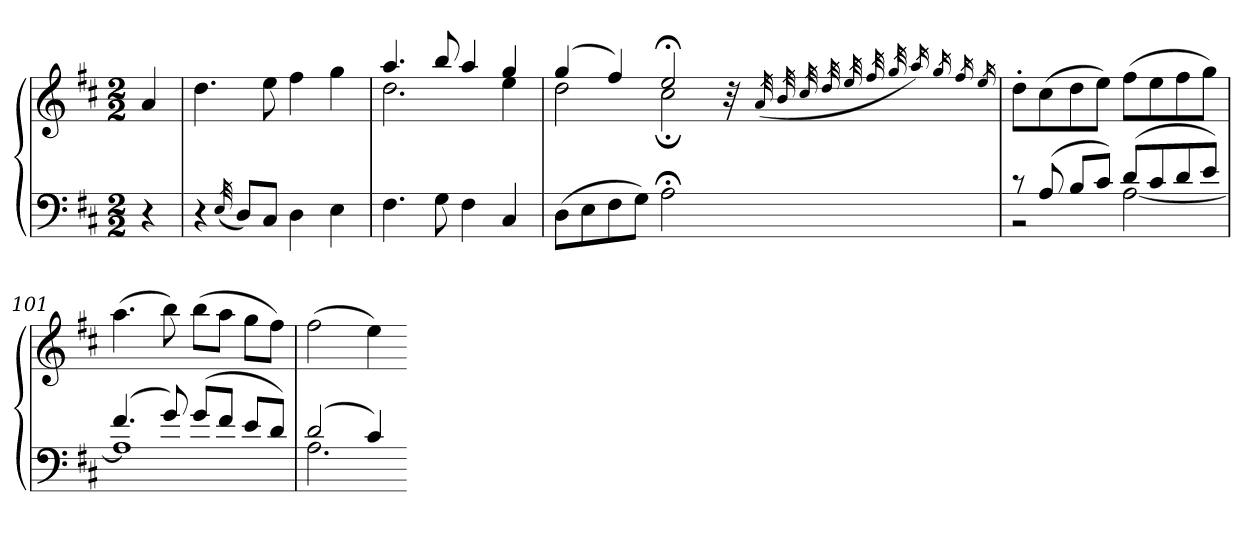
**kern	**kern
*part1	*part1
*staff2	*staff1
*clefF4	*clefG2
*k[f#c#]	*k[f#c#]
*D:	*D:
*M2/2	*M2/2
=	=
4r	4a
=97	=97
4r	4.dd
(32qE	.
8DL)	.
8C#J	8ee
4D	4ff#
4E	4gg
=98	=98
*	*^
4.F#	4.aa	2.dd
8G	8bb	.
4F#	4aa	.
4C#	4gg	4ee
=99	=99	=99
(8DL	(4gg	2dd
8E	.	.
8F#	4ff#)	.
8GJ)	.	.
2A;<	2ee;<	2cc#;<
*	*v	*v
.	32qr
.	(32qa
.	32qb
.	32qcc#
.	32qdd
.	32qee
.	32qff#
.	32qgg
.	16qaa)
.	16qgg
.	16qff#
.	16qee
=100	=100
*^	*
8r	2r	8dd'L
(8A	.	(8cc#
8BL	.	8dd
8c#J)	.	8eeJ)
(8dL	[2A	(8ff#L
8c#	.	8ee
8d	.	8ff#
8eJ)	.	8ggJ)
=101	=101	=101
(4.f#	1A]	(4.aa
8g)	.	8bb)
(8gL	.	(8bbL
8f#J	.	8aaJ
8eL	.	8ggL
8dJ)	.	8ff#J)
=102	=102	=102
(2d	2.A	(2ff#
4c#)	.	4ee)
*v	*v	*
=-	=-
*-	*-
